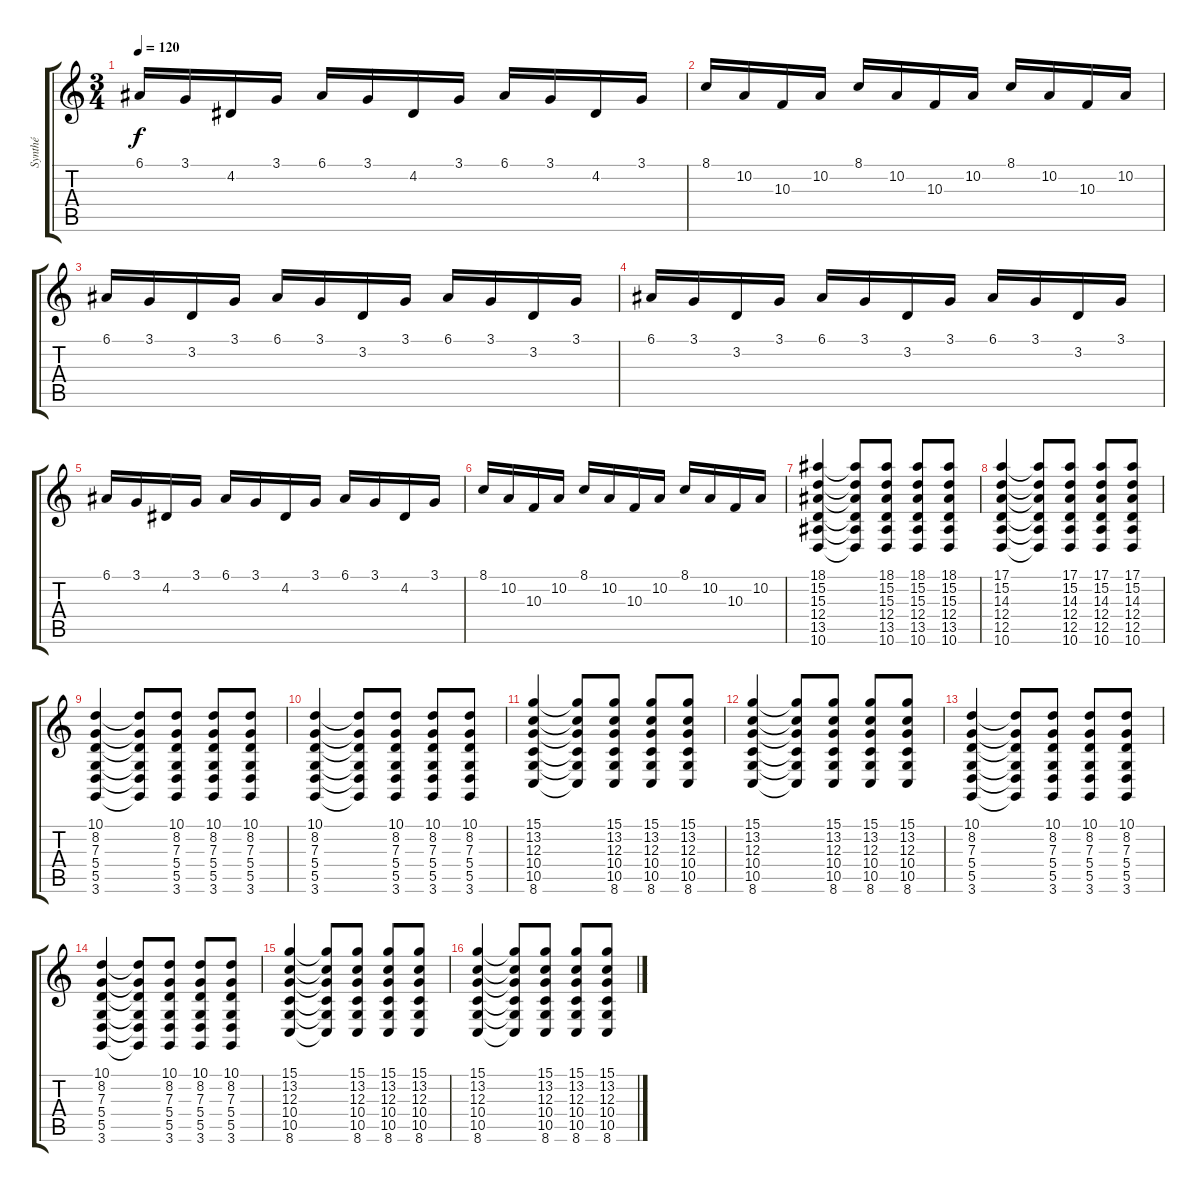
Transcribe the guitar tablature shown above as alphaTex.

\track ("Synthé" "Synthé") {instrument pad2warm}
\staff {score tabs}
\tuning (E4 B3 G3 D3 A2 E2) {hide}
\ts (3 4)
\tempo 120
\clef g2
\ks c
6.1.16{dy f} 3.1.16 4.2.16 3.1.16 6.1.16 3.1.16 4.2.16 3.1.16 6.1.16 3.1.16 4.2.16 3.1.16 |
8.1.16 10.2.16 10.3.16 10.2.16 8.1.16 10.2.16 10.3.16 10.2.16 8.1.16 10.2.16 10.3.16 10.2.16 |
6.1.16 3.1.16 3.2.16 3.1.16 6.1.16 3.1.16 3.2.16 3.1.16 6.1.16 3.1.16 3.2.16 3.1.16 |
6.1.16 3.1.16 3.2.16 3.1.16 6.1.16 3.1.16 3.2.16 3.1.16 6.1.16 3.1.16 3.2.16 3.1.16 |
6.1.16 3.1.16 4.2.16 3.1.16 6.1.16 3.1.16 4.2.16 3.1.16 6.1.16 3.1.16 4.2.16 3.1.16 |
8.1.16 10.2.16 10.3.16 10.2.16 8.1.16 10.2.16 10.3.16 10.2.16 8.1.16 10.2.16 10.3.16 10.2.16 |
(18.1 15.2 15.3 12.4 13.5 10.6).4 (18.1{t} 15.2{t} 15.3{t} 12.4{t} 13.5{t} 10.6{t}).8 (18.1 15.2 15.3 12.4 13.5 10.6).8 (18.1 15.2 15.3 12.4 13.5 10.6).8 (18.1 15.2 15.3 12.4 13.5 10.6).8 |
(17.1 15.2 14.3 12.4 12.5 10.6).4 (17.1{t} 15.2{t} 14.3{t} 12.4{t} 12.5{t} 10.6{t}).8 (17.1 15.2 14.3 12.4 12.5 10.6).8 (17.1 15.2 14.3 12.4 12.5 10.6).8 (17.1 15.2 14.3 12.4 12.5 10.6).8 |
(10.1 8.2 7.3 5.4 5.5 3.6).4 (10.1{t} 8.2{t} 7.3{t} 5.4{t} 5.5{t} 3.6{t}).8 (10.1 8.2 7.3 5.4 5.5 3.6).8 (10.1 8.2 7.3 5.4 5.5 3.6).8 (10.1 8.2 7.3 5.4 5.5 3.6).8 |
(10.1 8.2 7.3 5.4 5.5 3.6).4 (10.1{t} 8.2{t} 7.3{t} 5.4{t} 5.5{t} 3.6{t}).8 (10.1 8.2 7.3 5.4 5.5 3.6).8 (10.1 8.2 7.3 5.4 5.5 3.6).8 (10.1 8.2 7.3 5.4 5.5 3.6).8 |
(15.1 13.2 12.3 10.4 10.5 8.6).4 (15.1{t} 13.2{t} 12.3{t} 10.4{t} 10.5{t} 8.6{t}).8 (15.1 13.2 12.3 10.4 10.5 8.6).8 (15.1 13.2 12.3 10.4 10.5 8.6).8 (15.1 13.2 12.3 10.4 10.5 8.6).8 |
(15.1 13.2 12.3 10.4 10.5 8.6).4 (15.1{t} 13.2{t} 12.3{t} 10.4{t} 10.5{t} 8.6{t}).8 (15.1 13.2 12.3 10.4 10.5 8.6).8 (15.1 13.2 12.3 10.4 10.5 8.6).8 (15.1 13.2 12.3 10.4 10.5 8.6).8 |
(10.1 8.2 7.3 5.4 5.5 3.6).4 (10.1{t} 8.2{t} 7.3{t} 5.4{t} 5.5{t} 3.6{t}).8 (10.1 8.2 7.3 5.4 5.5 3.6).8 (10.1 8.2 7.3 5.4 5.5 3.6).8 (10.1 8.2 7.3 5.4 5.5 3.6).8 |
(10.1 8.2 7.3 5.4 5.5 3.6).4 (10.1{t} 8.2{t} 7.3{t} 5.4{t} 5.5{t} 3.6{t}).8 (10.1 8.2 7.3 5.4 5.5 3.6).8 (10.1 8.2 7.3 5.4 5.5 3.6).8 (10.1 8.2 7.3 5.4 5.5 3.6).8 |
(15.1 13.2 12.3 10.4 10.5 8.6).4 (15.1{t} 13.2{t} 12.3{t} 10.4{t} 10.5{t} 8.6{t}).8 (15.1 13.2 12.3 10.4 10.5 8.6).8 (15.1 13.2 12.3 10.4 10.5 8.6).8 (15.1 13.2 12.3 10.4 10.5 8.6).8 |
(15.1 13.2 12.3 10.4 10.5 8.6).4 (15.1{t} 13.2{t} 12.3{t} 10.4{t} 10.5{t} 8.6{t}).8 (15.1 13.2 12.3 10.4 10.5 8.6).8 (15.1 13.2 12.3 10.4 10.5 8.6).8 (15.1 13.2 12.3 10.4 10.5 8.6).8
